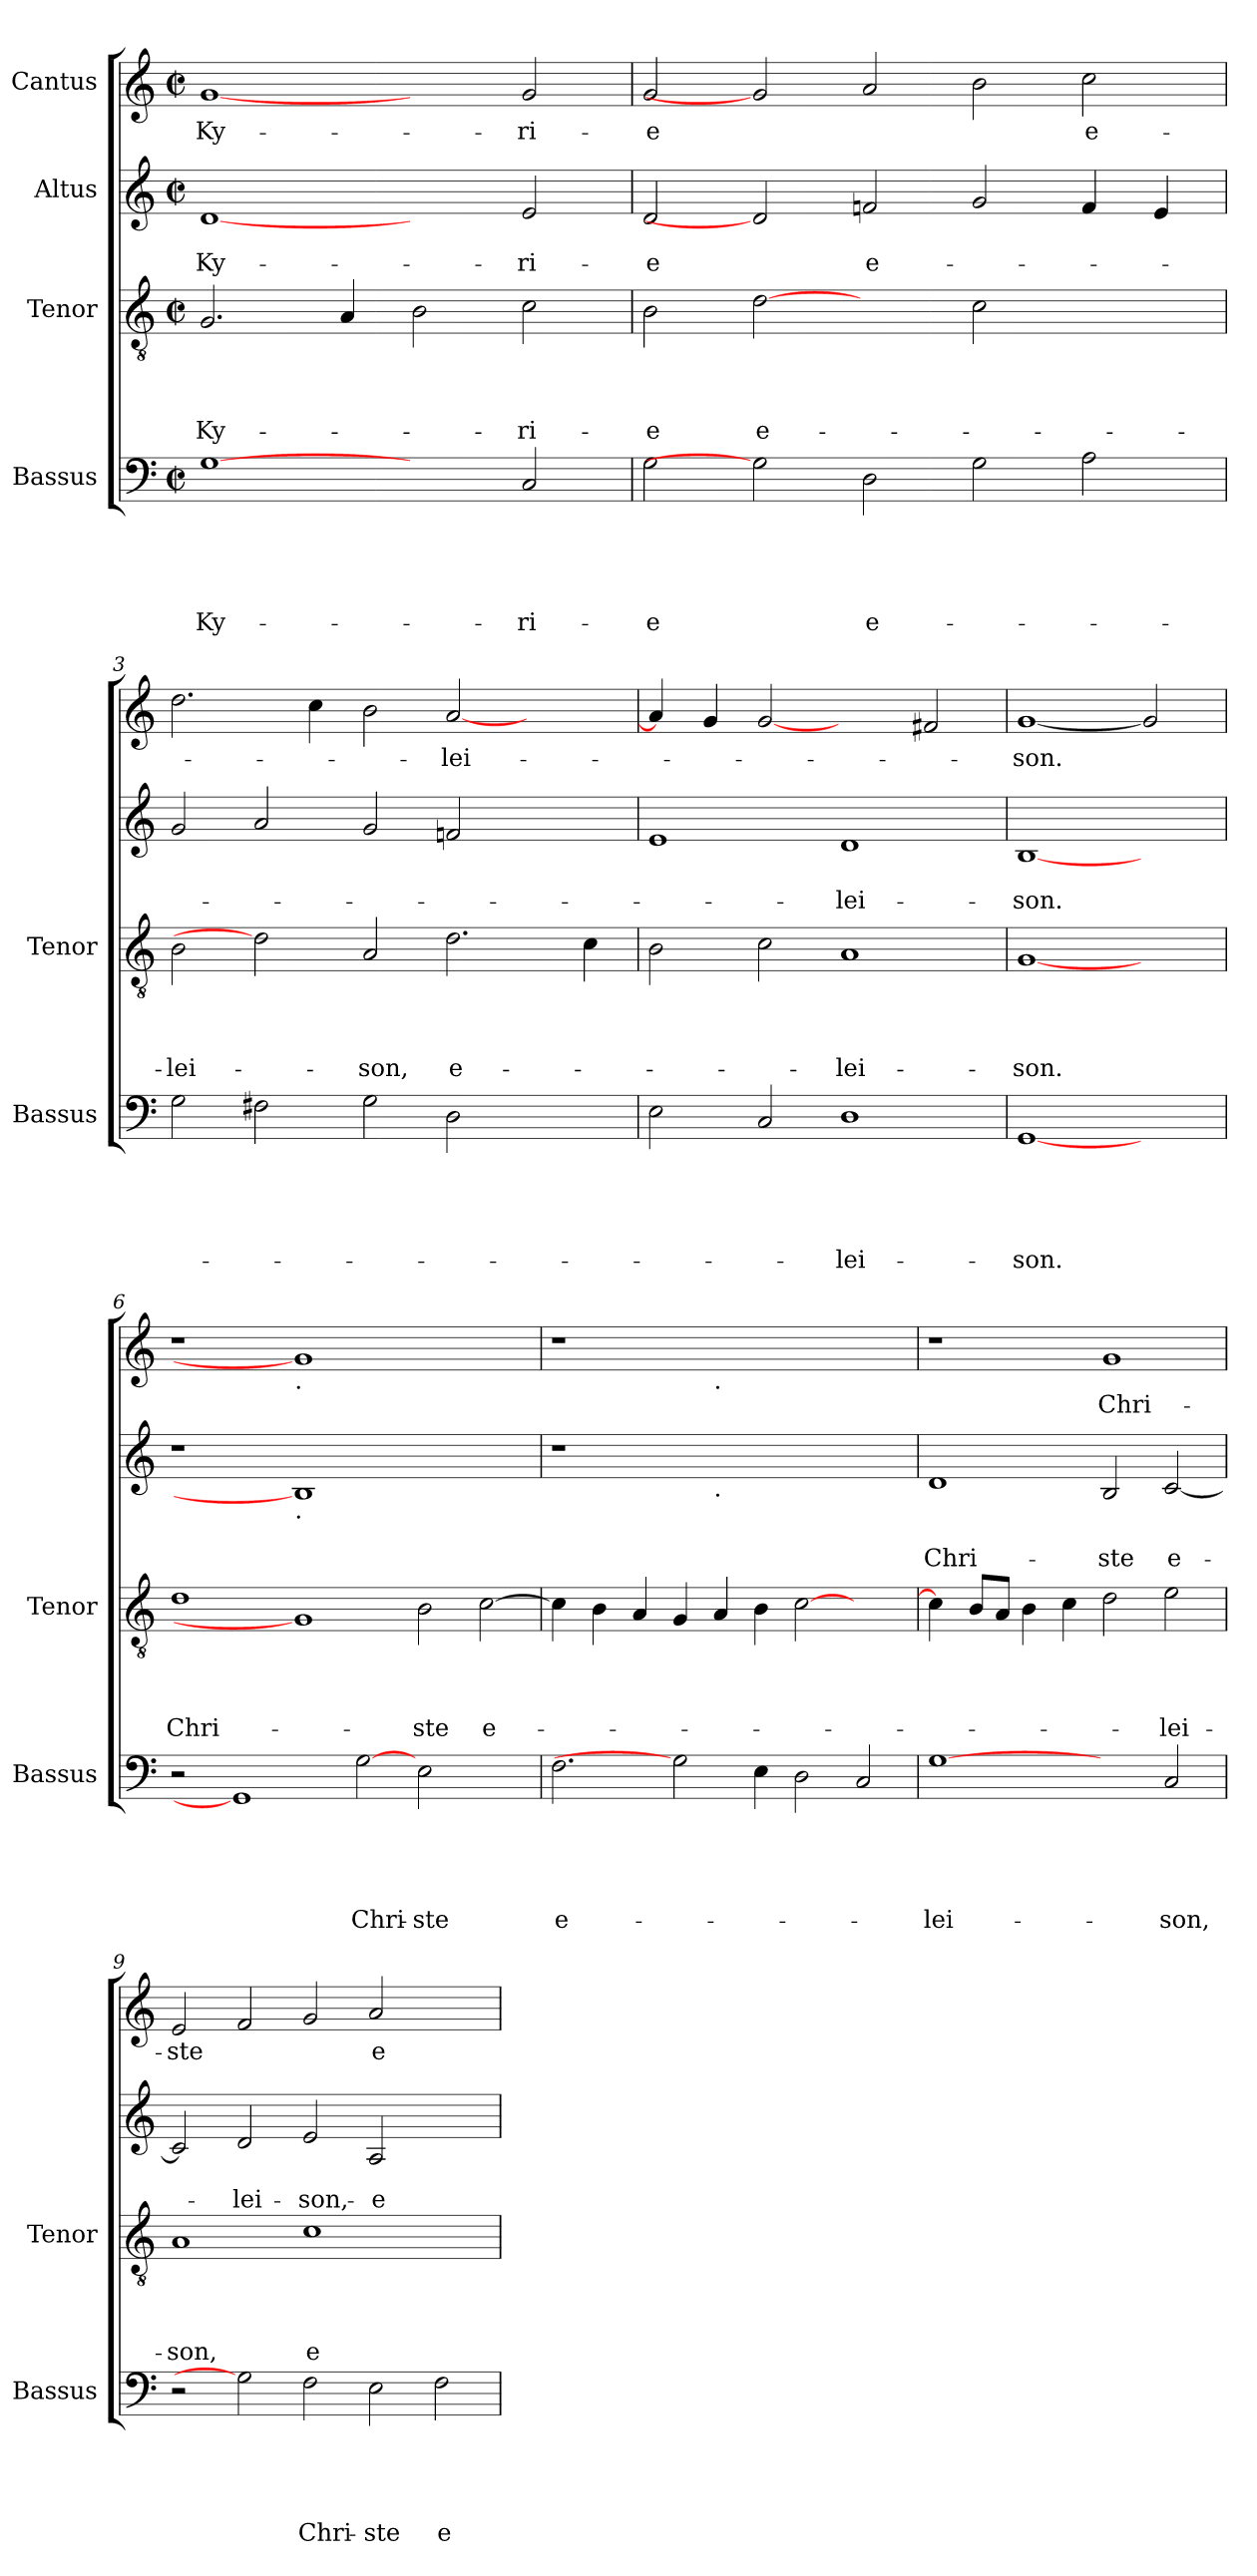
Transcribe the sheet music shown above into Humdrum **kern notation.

**kern	**text	**text	**text	**text	**text	**kern	**text	**text	**text	**text	**kern	**text	**text	**kern	**text
*part4	*part4	*part4	*part4	*part4	*part4	*part3	*part3	*part3	*part3	*part3	*part2	*part2	*part2	*part1	*part1
*staff4	*staff4	*staff4	*staff4	*staff4	*staff4	*staff3	*staff3	*staff3	*staff3	*staff3	*staff2	*staff2	*staff2	*staff1	*staff1
*I"Bassus	*	*	*	*	*	*I"Tenor	*	*	*	*	*I"Altus	*	*	*I"Cantus	*
*I'Bassus	*	*	*	*	*	*I'Tenor	*	*	*	*	*	*	*	*	*
!!LO:PB:g=z
*clefF4	*	*	*	*	*	*clefGv2	*	*	*	*	*clefG2	*	*	*clefG2	*
*k[]	*	*	*	*	*	*k[]	*	*	*	*	*k[]	*	*	*k[]	*
*C:	*	*	*	*	*	*C:	*	*	*	*	*C:	*	*	*C:	*
*M2/2	*	*	*	*	*	*M2/2	*	*	*	*	*M2/2	*	*	*M2/2	*
*met(c|)	*	*	*	*	*	*met(c|)	*	*	*	*	*met(c|)	*	*	*met(c|)	*
=1	=1	=1	=1	=1	=1	=1	=1	=1	=1	=1	=1	=1	=1	=1	=1
!	!	!	!	!	!LO:LY:b	!	!	!	!	!LO:LY:b	!	!	!LO:LY:b	!	!LO:LY:b
[1G	.	.	.	.	Ky-	2.G/	.	.	.	Ky-	[1d	.	Ky-	[1g	Ky-
.	.	.	.	.	.	4A/	.	.	.	.	.	.	.	.	.
2ryy	.	.	.	.	.	2B\	.	.	.	.	2ryy	.	.	2ryy	.
!	!	!	!	!	!LO:LY:b	!	!	!	!	!LO:LY:b	!	!	!LO:LY:b	!	!LO:LY:b
2C/	.	.	.	.	-ri-	2c\	.	.	.	-ri-	2e/	.	-ri-	2g/	-ri-
=2	=2	=2	=2	=2	=2	=2	=2	=2	=2	=2	=2	=2	=2	=2	=2
!	!	!	!	!	!LO:LY:b	!	!	!	!	!LO:LY:b	!	!	!LO:LY:b	!	!LO:LY:b
2G\	.	.	.	.	-e	2B\	.	.	.	-e	2d/	.	-e	2g/	-e
!	!	!	!	!	!	!	!	!	!	!LO:LY:b:rj	!	!	!	!	!
2G]	.	.	.	.	.	[2d	.	.	.	e-	2d]	.	.	2g]	.
!	!	!	!	!	!LO:LY:b	!	!	!	!	!	!	!	!LO:LY:b	!	!
2D\	.	.	.	.	e-	2ryy	.	.	.	.	2fn/	.	e-	2a/	.
2G\	.	.	.	.	.	2c\	.	.	.	.	2g/	.	.	2b\	.
!	!	!	!	!	!	!	!	!	!	!	!	!	!	!	!LO:LY:b
2A\	.	.	.	.	.	2ryy	.	.	.	.	4f/	.	.	2cc\	e-
.	.	.	.	.	.	.	.	.	.	.	4e/	.	.	.	.
=3	=3	=3	=3	=3	=3	=3	=3	=3	=3	=3	=3	=3	=3	=3	=3
!	!	!	!	!	!	!	!	!	!	!LO:LY:b	!	!	!	!	!
2G\	.	.	.	.	.	2B\	.	.	.	-lei-	2g/	.	.	2.dd\	.
2F#X\	.	.	.	.	.	2d]	.	.	.	.	2a/	.	.	.	.
.	.	.	.	.	.	.	.	.	.	.	.	.	.	4cc\	.
!	!	!	!	!	!	!	!	!	!	!LO:LY:b	!	!	!	!	!
2G\	.	.	.	.	.	2A/	.	.	.	-son,	2g/	.	.	2b\	.
!	!	!	!	!	!	!	!	!	!	!LO:LY:b:rj	!	!	!	!	!LO:LY:b
2D\	.	.	.	.	.	2.d\	.	.	.	e-	2fn/	.	.	[<2a/	-lei-
2ryy	.	.	.	.	.	.	.	.	.	.	2ryy	.	.	2ryy	.
.	.	.	.	.	.	4c\	.	.	.	.	.	.	.	.	.
=4	=4	=4	=4	=4	=4	=4	=4	=4	=4	=4	=4	=4	=4	=4	=4
2E\	.	.	.	.	.	2B\	.	.	.	.	1e	.	.	4a/]	.
.	.	.	.	.	.	.	.	.	.	.	.	.	.	4g/	.
2C/	.	.	.	.	.	2c\	.	.	.	.	.	.	.	[2g	.
!	!	!	!	!	!LO:LY:b	!	!	!	!	!LO:LY:b	!	!	!LO:LY:b	!	!
1D	.	.	.	.	-lei-	1A	.	.	.	-lei-	1d	.	-lei-	2ryy	.
.	.	.	.	.	.	.	.	.	.	.	.	.	.	2f#X/	.
=5	=5	=5	=5	=5	=5	=5	=5	=5	=5	=5	=5	=5	=5	=5	=5
!	!	!	!	!	!LO:LY:b	!	!	!	!	!LO:LY:b	!	!	!LO:LY:b	!	!LO:LY:b
[1GG	.	.	.	.	-son.	[1G	.	.	.	-son.	[1B	.	-son.	[1g	-son.
2ryy	.	.	.	.	.	2ryy	.	.	.	.	2ryy	.	.	2g]	.
!!LO:LB:g=z
=6	=6	=6	=6	=6	=6	=6	=6	=6	=6	=6	=6	=6	=6	=6	=6
!	!	!	!	!	!	!	!	!	!	!LO:LY:b	!	!	!	!	!
2r	.	.	.	.	.	1d	.	.	.	Chri-	1r	.	.	1r	.
1GG]	.	.	.	.	.	.	.	.	.	.	.	.	.	.	.
!	!	!	!	!	!	!	!	!	!	!	!	!	!	!LO:TX:b:t=.	!
!	!	!	!	!	!	!	!	!	!	!	!LO:TX:b:t=.	!	!	!	!
.	.	.	.	.	.	1G]	.	.	.	.	1B]	.	.	1g]	.
!	!	!	!	!	!LO:LY:b	!	!	!	!	!	!	!	!	!	!
[2G	.	.	.	.	Chri-	.	.	.	.	.	.	.	.	.	.
!	!	!	!	!	!LO:LY:b	!	!	!	!	!LO:LY:b	!	!	!	!	!
2E\	.	.	.	.	-ste	2B\	.	.	.	-ste	1ryy	.	.	1ryy	.
!	!	!	!	!	!	!	!	!	!	!LO:LY:b	!	!	!	!	!
2ryy	.	.	.	.	.	[>2c\	.	.	.	e-	.	.	.	.	.
=7	=7	=7	=7	=7	=7	=7	=7	=7	=7	=7	=7	=7	=7	=7	=7
!	!	!	!	!	!LO:LY:b	!	!	!	!	!	!	!	!	!	!
2.F\	.	.	.	.	e-	4c\]	.	.	.	.	1r	.	.	1r	.
.	.	.	.	.	.	4B\	.	.	.	.	.	.	.	.	.
.	.	.	.	.	.	4A/	.	.	.	.	.	.	.	.	.
2G]	.	.	.	.	.	4G/	.	.	.	.	.	.	.	.	.
!	!	!	!	!	!	!	!	!	!	!	!	!	!	!LO:TX:b:t=.	!
!	!	!	!	!	!	!	!	!	!	!	!LO:TX:b:t=.	!	!	!	!
.	.	.	.	.	.	4A/	.	.	.	.	1.ryy	.	.	1.ryy	.
4E\	.	.	.	.	.	4B\	.	.	.	.	.	.	.	.	.
2D\	.	.	.	.	.	[>2c\	.	.	.	.	.	.	.	.	.
2C/	.	.	.	.	.	2ryy	.	.	.	.	.	.	.	.	.
=8	=8	=8	=8	=8	=8	=8	=8	=8	=8	=8	=8	=8	=8	=8	=8
!	!	!	!	!	!LO:LY:b	!	!	!	!	!	!	!	!LO:LY:b	!	!
[1G	.	.	.	.	-lei-	4c\]	.	.	.	.	1d	.	Chri-	1r	.
.	.	.	.	.	.	8B/L	.	.	.	.	.	.	.	.	.
.	.	.	.	.	.	8A/J	.	.	.	.	.	.	.	.	.
.	.	.	.	.	.	4B\	.	.	.	.	.	.	.	.	.
.	.	.	.	.	.	4c\	.	.	.	.	.	.	.	.	.
!	!	!	!	!	!	!	!	!	!	!	!	!	!LO:LY:b	!	!LO:LY:b
2ryy	.	.	.	.	.	2d\	.	.	.	.	2B/	.	-ste	1g	Chri-
!	!	!	!	!	!LO:LY:b	!	!	!	!	!LO:LY:b	!	!	!LO:LY:b	!	!
2C/	.	.	.	.	-son,	2e\	.	.	.	-lei-	[<2c/	.	e-	.	.
!!LO:LB:g=z
=9	=9	=9	=9	=9	=9	=9	=9	=9	=9	=9	=9	=9	=9	=9	=9
!	!	!	!	!	!	!	!	!	!	!LO:LY:b	!	!	!	!	!LO:LY:b
2r	.	.	.	.	.	1A	.	.	.	-son,	2c/]	.	.	2e/	-ste
!	!	!	!	!	!	!	!	!	!	!	!	!	!LO:LY:b	!	!
2G]	.	.	.	.	.	.	.	.	.	.	2d/	.	-lei-	2f/	.
!	!	!	!	!	!LO:LY:b	!	!	!	!	!LO:LY:b:rj	!	!	!LO:LY:b	!	!
2F\	.	.	.	.	Chri-	1c	.	.	.	e-	2e/	.	-son,-	2g/	.
!	!	!	!	!	!LO:LY:b	!	!	!	!	!	!	!	!LO:LY:b	!	!LO:LY:b
2E\	.	.	.	.	-ste	.	.	.	.	.	2A/	.	-e-	2a/	e-
!	!	!	!	!	!LO:LY:b	!	!	!	!	!	!	!	!	!	!
2F\	.	.	.	.	e-	2ryy	.	.	.	.	2ryy	.	.	2ryy	.
=	=	=	=	=	=	=	=	=	=	=	=	=	=	=	=
*-	*-	*-	*-	*-	*-	*-	*-	*-	*-	*-	*-	*-	*-	*-	*-
